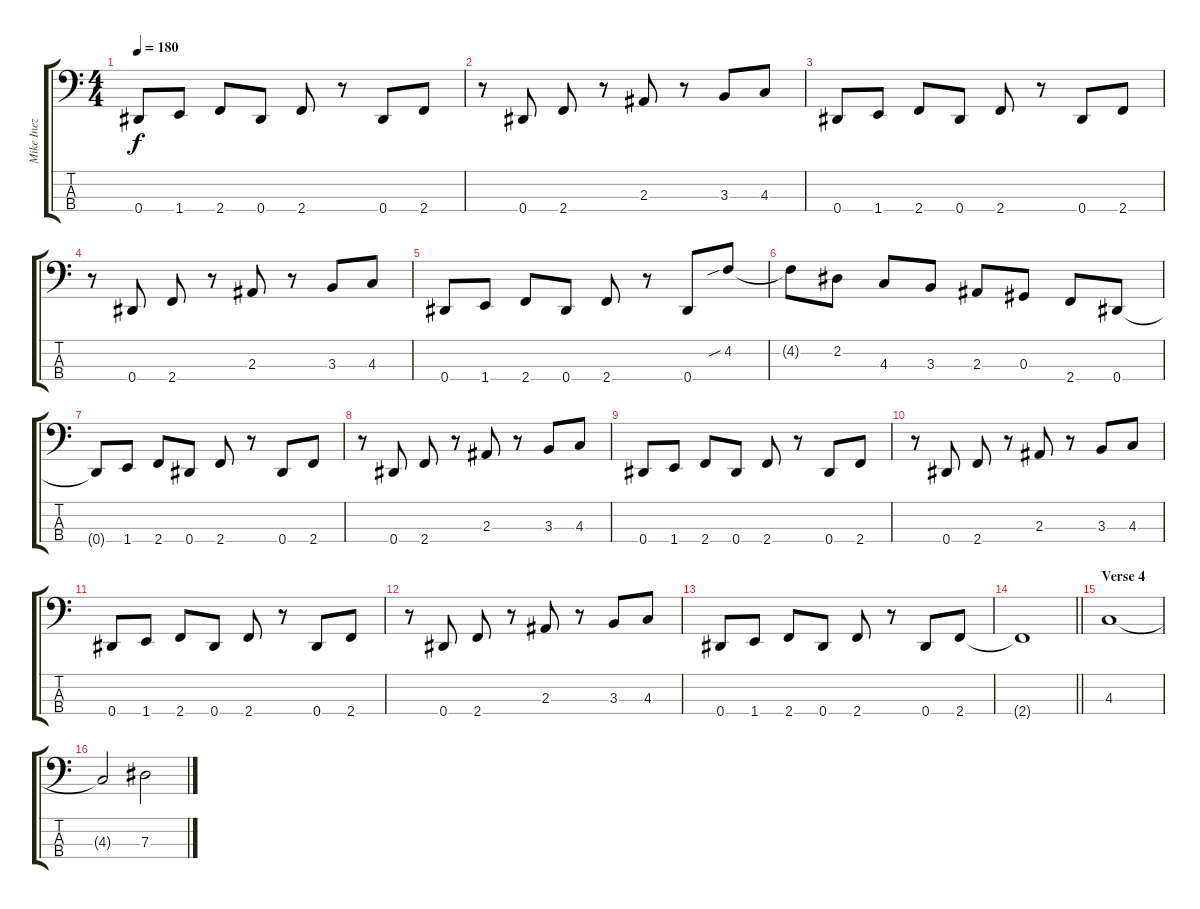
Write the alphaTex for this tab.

\track ("Mike Inez" "Mike Inez") {instrument electricbasspick}
\staff {score tabs}
\tuning (Gb2 Db2 Ab1 Eb1) {hide}
\ts (4 4)
\tempo 180
\clef f4
\ks c
0.4.8{dy f} 1.4.8 2.4.8 0.4.8 2.4.8 r.8 0.4.8 2.4.8 |
r.8 0.4.8 2.4.8 r.8 2.3.8 r.8 3.3.8 4.3.8 |
0.4.8 1.4.8 2.4.8 0.4.8 2.4.8 r.8 0.4.8 2.4.8 |
r.8 0.4.8 2.4.8 r.8 2.3.8 r.8 3.3.8 4.3.8 |
0.4.8 1.4.8 2.4.8 0.4.8 2.4.8 r.8 0.4.8 4.2{sib}.8 |
4.2{t}.8 2.2.8 4.3.8 3.3.8 2.3.8 0.3.8 2.4.8 0.4.8 |
0.4{t}.8 1.4.8 2.4.8 0.4.8 2.4.8 r.8 0.4.8 2.4.8 |
r.8 0.4.8 2.4.8 r.8 2.3.8 r.8 3.3.8 4.3.8 |
0.4.8 1.4.8 2.4.8 0.4.8 2.4.8 r.8 0.4.8 2.4.8 |
r.8 0.4.8 2.4.8 r.8 2.3.8 r.8 3.3.8 4.3.8 |
0.4.8 1.4.8 2.4.8 0.4.8 2.4.8 r.8 0.4.8 2.4.8 |
r.8 0.4.8 2.4.8 r.8 2.3.8 r.8 3.3.8 4.3.8 |
0.4.8 1.4.8 2.4.8 0.4.8 2.4.8 r.8 0.4.8 2.4.8 |
\barLineRight lightlight
2.4{t}.1 |
\section ("" "Verse 4")
4.3.1 |
4.3{t}.2 7.3.2
